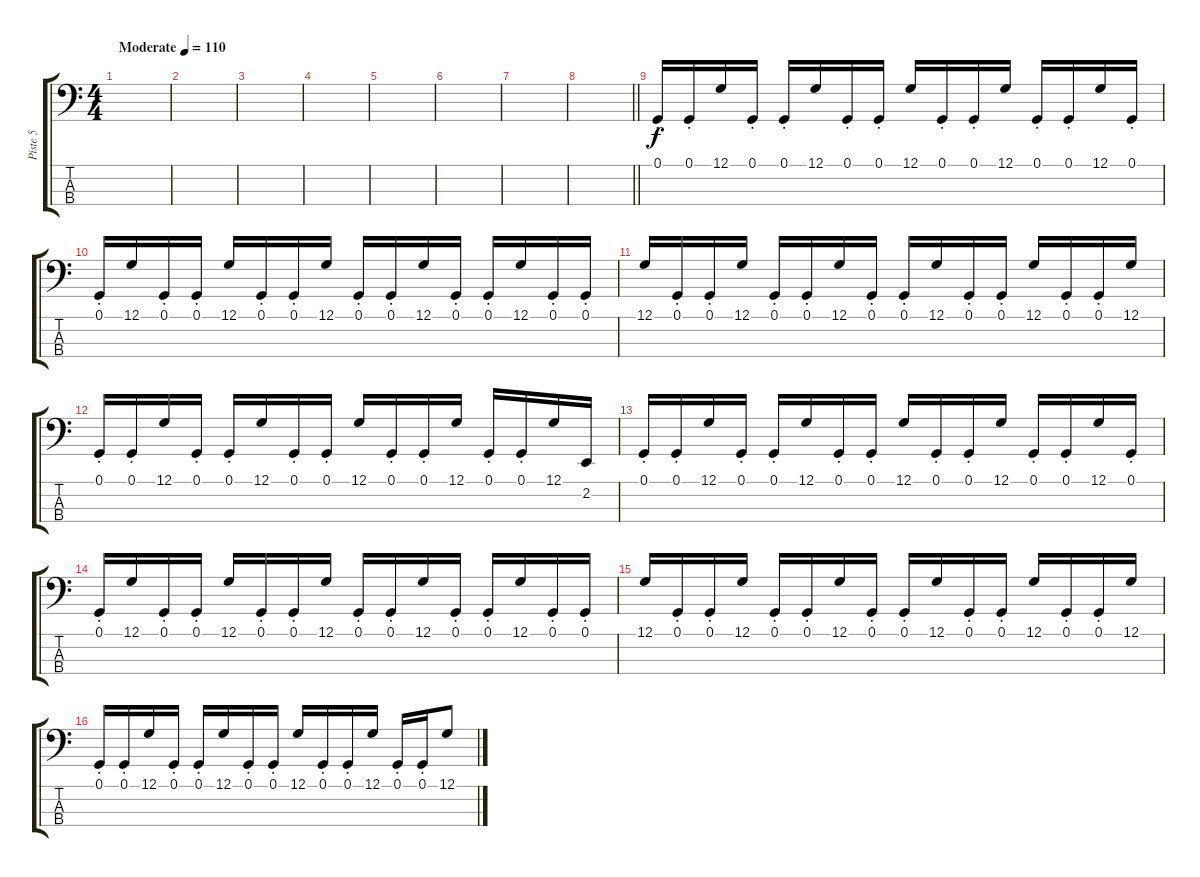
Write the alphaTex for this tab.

\track ("Piste 5" "Piste 5") {instrument synthbrass2}
\staff {score tabs}
\tuning (G2 D2 A1 E1) {hide}
\ts (4 4)
\section ("" "")
\tempo (110 "Moderate")
\clef f4
\ks c
|
|
|
|
|
|
|
\barLineRight lightlight
|
\section ("" "")
0.1{st}.16 0.1{st}.16 12.1.16 0.1{st}.16 0.1{st}.16 12.1.16 0.1{st}.16 0.1{st}.16 12.1.16 0.1{st}.16 0.1{st}.16 12.1.16 0.1{st}.16 0.1{st}.16 12.1.16 0.1{st}.16 |
0.1{st}.16 12.1.16 0.1{st}.16 0.1{st}.16 12.1.16 0.1{st}.16 0.1{st}.16 12.1.16 0.1{st}.16 0.1{st}.16 12.1.16 0.1{st}.16 0.1{st}.16 12.1.16 0.1{st}.16 0.1{st}.16 |
12.1.16 0.1{st}.16 0.1{st}.16 12.1.16 0.1{st}.16 0.1{st}.16 12.1.16 0.1{st}.16 0.1{st}.16 12.1.16 0.1{st}.16 0.1{st}.16 12.1.16 0.1{st}.16 0.1{st}.16 12.1.16 |
0.1{st}.16 0.1{st}.16 12.1.16 0.1{st}.16 0.1{st}.16 12.1.16 0.1{st}.16 0.1{st}.16 12.1.16 0.1{st}.16 0.1{st}.16 12.1.16 0.1{st}.16 0.1{st}.16 12.1.16 2.2.16 |
0.1{st}.16 0.1{st}.16 12.1.16 0.1{st}.16 0.1{st}.16 12.1.16 0.1{st}.16 0.1{st}.16 12.1.16 0.1{st}.16 0.1{st}.16 12.1.16 0.1{st}.16 0.1{st}.16 12.1.16 0.1{st}.16 |
0.1{st}.16 12.1.16 0.1{st}.16 0.1{st}.16 12.1.16 0.1{st}.16 0.1{st}.16 12.1.16 0.1{st}.16 0.1{st}.16 12.1.16 0.1{st}.16 0.1{st}.16 12.1.16 0.1{st}.16 0.1{st}.16 |
12.1.16 0.1{st}.16 0.1{st}.16 12.1.16 0.1{st}.16 0.1{st}.16 12.1.16 0.1{st}.16 0.1{st}.16 12.1.16 0.1{st}.16 0.1{st}.16 12.1.16 0.1{st}.16 0.1{st}.16 12.1.16 |
0.1{st}.16 0.1{st}.16 12.1.16 0.1{st}.16 0.1{st}.16 12.1.16 0.1{st}.16 0.1{st}.16 12.1.16 0.1{st}.16 0.1{st}.16 12.1.16 0.1{st}.16 0.1{st}.16 12.1.8
